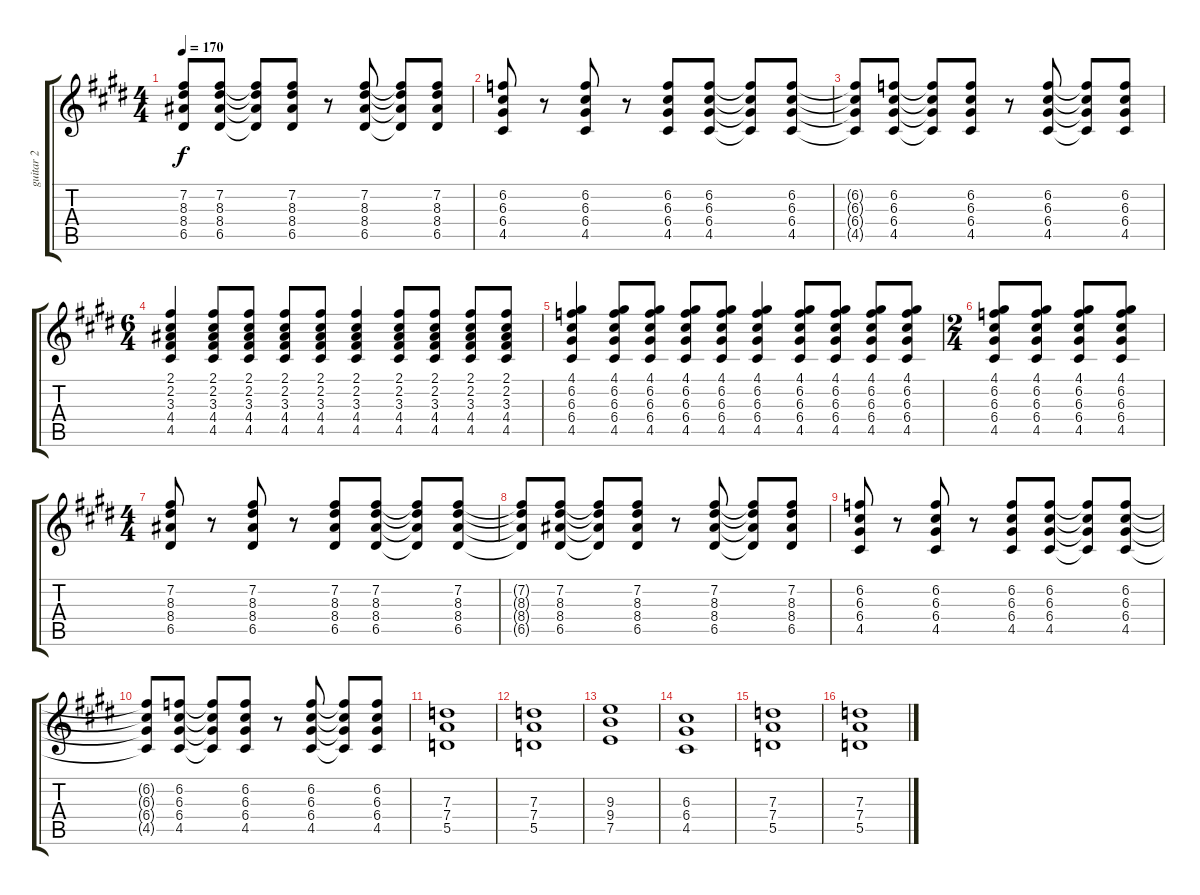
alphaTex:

\track ("guitar 2" "guitar 2") {instrument overdrivenguitar}
\staff {score tabs}
\tuning (E4 B3 G3 D3 A2 E2) {hide}
\ts (4 4)
\tempo 170
\clef g2
\ks e
(7.2{t} 8.3{t} 8.4{t} 6.5{t}).8{dy f} (7.2 8.3 8.4 6.5).8 (7.2{t} 8.3{t} 8.4{t} 6.5{t}).8 (7.2 8.3 8.4 6.5).8 r.8 (7.2 8.3 8.4 6.5).8 (7.2{t} 8.3{t} 8.4{t} 6.5{t}).8 (7.2 8.3 8.4 6.5).8 |
(6.2 6.3 6.4 4.5).8 r.8 (6.2 6.3 6.4 4.5).8 r.8 (6.2 6.3 6.4 4.5).8 (6.2 6.3 6.4 4.5).8 (6.2{t} 6.3{t} 6.4{t} 4.5{t}).8 (6.2 6.3 6.4 4.5).8 |
(6.2{t} 6.3{t} 6.4{t} 4.5{t}).8 (6.2 6.3 6.4 4.5).8 (6.2{t} 6.3{t} 6.4{t} 4.5{t}).8 (6.2 6.3 6.4 4.5).8 r.8 (6.2 6.3 6.4 4.5).8 (6.2{t} 6.3{t} 6.4{t} 4.5{t}).8 (6.2 6.3 6.4 4.5).8 |
\ts (6 4)
(2.1 2.2 3.3 4.4 4.5).4 (2.1 2.2 3.3 4.4 4.5).8 (2.1 2.2 3.3 4.4 4.5).8 (2.1 2.2 3.3 4.4 4.5).8 (2.1 2.2 3.3 4.4 4.5).8 (2.1 2.2 3.3 4.4 4.5).4 (2.1 2.2 3.3 4.4 4.5).8 (2.1 2.2 3.3 4.4 4.5).8 (2.1 2.2 3.3 4.4 4.5).8 (2.1 2.2 3.3 4.4 4.5).8 |
(4.1 6.2 6.3 6.4 4.5).4 (4.1 6.2 6.3 6.4 4.5).8 (4.1 6.2 6.3 6.4 4.5).8 (4.1 6.2 6.3 6.4 4.5).8 (4.1 6.2 6.3 6.4 4.5).8 (4.1 6.2 6.3 6.4 4.5).4 (4.1 6.2 6.3 6.4 4.5).8 (4.1 6.2 6.3 6.4 4.5).8 (4.1 6.2 6.3 6.4 4.5).8 (4.1 6.2 6.3 6.4 4.5).8 |
\ts (2 4)
(4.1 6.2 6.3 6.4 4.5).8 (4.1 6.2 6.3 6.4 4.5).8 (4.1 6.2 6.3 6.4 4.5).8 (4.1 6.2 6.3 6.4 4.5).8 |
\ts (4 4)
(7.2 8.3 8.4 6.5).8 r.8 (7.2 8.3 8.4 6.5).8 r.8 (7.2 8.3 8.4 6.5).8 (7.2 8.3 8.4 6.5).8 (7.2{t} 8.3{t} 8.4{t} 6.5{t}).8 (7.2 8.3 8.4 6.5).8 |
(7.2{t} 8.3{t} 8.4{t} 6.5{t}).8 (7.2 8.3 8.4 6.5).8 (7.2{t} 8.3{t} 8.4{t} 6.5{t}).8 (7.2 8.3 8.4 6.5).8 r.8 (7.2 8.3 8.4 6.5).8 (7.2{t} 8.3{t} 8.4{t} 6.5{t}).8 (7.2 8.3 8.4 6.5).8 |
(6.2 6.3 6.4 4.5).8 r.8 (6.2 6.3 6.4 4.5).8 r.8 (6.2 6.3 6.4 4.5).8 (6.2 6.3 6.4 4.5).8 (6.2{t} 6.3{t} 6.4{t} 4.5{t}).8 (6.2 6.3 6.4 4.5).8 |
(6.2{t} 6.3{t} 6.4{t} 4.5{t}).8 (6.2 6.3 6.4 4.5).8 (6.2{t} 6.3{t} 6.4{t} 4.5{t}).8 (6.2 6.3 6.4 4.5).8 r.8 (6.2 6.3 6.4 4.5).8 (6.2{t} 6.3{t} 6.4{t} 4.5{t}).8 (6.2 6.3 6.4 4.5).8 |
(7.3 7.4 5.5).1 |
(7.3 7.4 5.5).1 |
(9.3 9.4 7.5).1 |
(6.3 6.4 4.5).1 |
(7.3 7.4 5.5).1 |
(7.3 7.4 5.5).1
